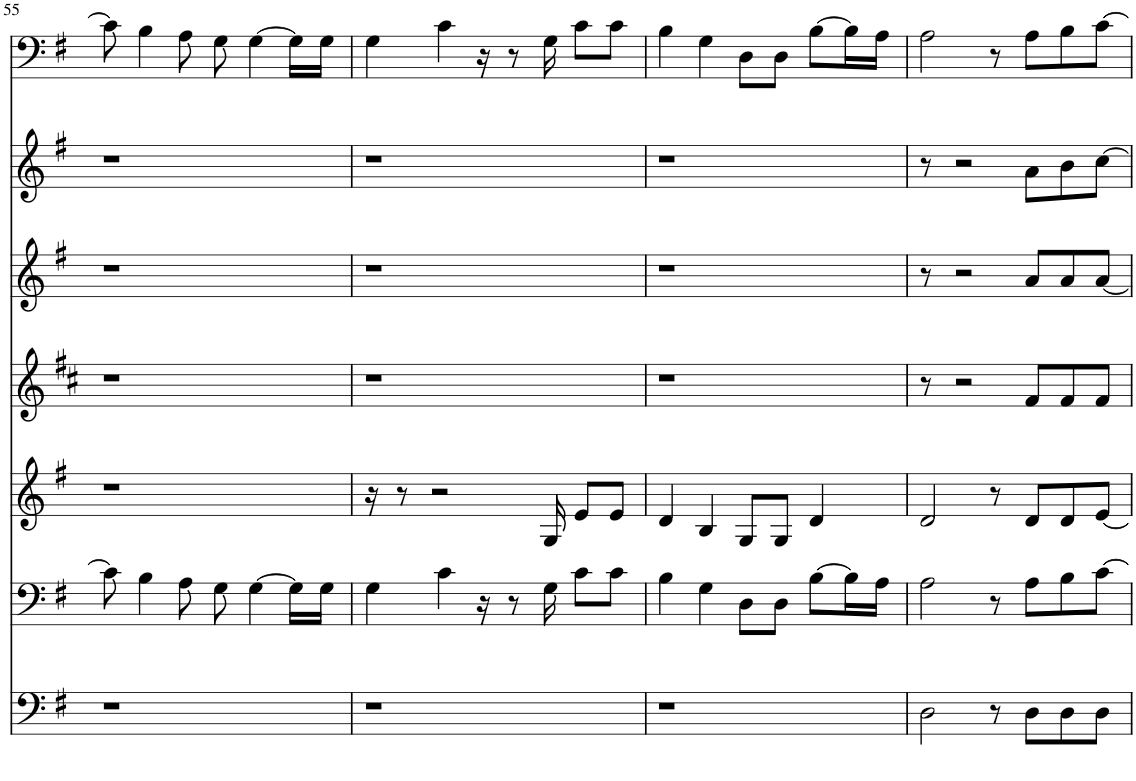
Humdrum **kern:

**kern	**kern	**kern	**kern	**kern	**kern	**kern
*part7	*part6	*part5	*part4	*part3	*part2	*part1
*staff7	*staff6	*staff5	*staff4	*staff3	*staff2	*staff1
*I"Piano	*I"Piano	*I"Piano	*I"Piano	*I"Piano	*I"Piano	*I"Piano
*I'Pno	*I'Pno	*I'Pno	*I'Pno	*I'Pno	*I'Pno	*I'Pno
!!LO:PB:g=z
*clefF4	*clefF4	*clefG2	*clefG2	*clefG2	*clefG2	*clefF4
*k[f#]	*k[f#]	*k[f#]	*k[f#c#]	*k[f#]	*k[f#]	*k[f#]
*M4/4	*M4/4	*M4/4	*M4/4	*M4/4	*M4/4	*M4/4
=55	=55	=55	=55	=55	=55	=55
1r	8c\]	1r	1r	1r	1r	8c\]
.	4B\	.	.	.	.	4B\
.	8A\	.	.	.	.	8A\
.	8G\	.	.	.	.	8G\
.	[4G\	.	.	.	.	[4G\
.	16G\LL]	.	.	.	.	16G\LL]
.	16G\JJ	.	.	.	.	16G\JJ
=56	=56	=56	=56	=56	=56	=56
1r	4G\	16r	1r	1r	1r	4G\
.	.	8r	.	.	.	.
.	.	2r	.	.	.	.
.	4c\	.	.	.	.	4c\
.	16r	.	.	.	.	16r
.	8r	.	.	.	.	8r
.	16G\	16G/	.	.	.	16G\
.	8c\L	8e/L	.	.	.	8c\L
.	8c\J	8e/J	.	.	.	8c\J
=57	=57	=57	=57	=57	=57	=57
1r	4B\	4d/	1r	1r	1r	4B\
.	4G\	4B/	.	.	.	4G\
.	8D\L	8G/L	.	.	.	8D\L
.	8D\J	8G/J	.	.	.	8D\J
.	[8B\L	4d/	.	.	.	[8B\L
.	16B\L]	.	.	.	.	16B\L]
.	16A\JJ	.	.	.	.	16A\JJ
=58	=58	=58	=58	=58	=58	=58
2D\	2A\	2d/	8r	8r	8r	2A\
.	.	.	2r	2r	2r	.
8r	8r	8r	.	.	.	8r
8D\L	8A\L	8d/L	8f#/L	8a/L	8a\L	8A\L
8D\	8B\	8d/	8f#/	8a/	8b\	8B\
8D\J	[8c\J	[8e/J	8f#/J	[8a/J	[8cc\J	[8c\J
=	=	=	=	=	=	=
*-	*-	*-	*-	*-	*-	*-
